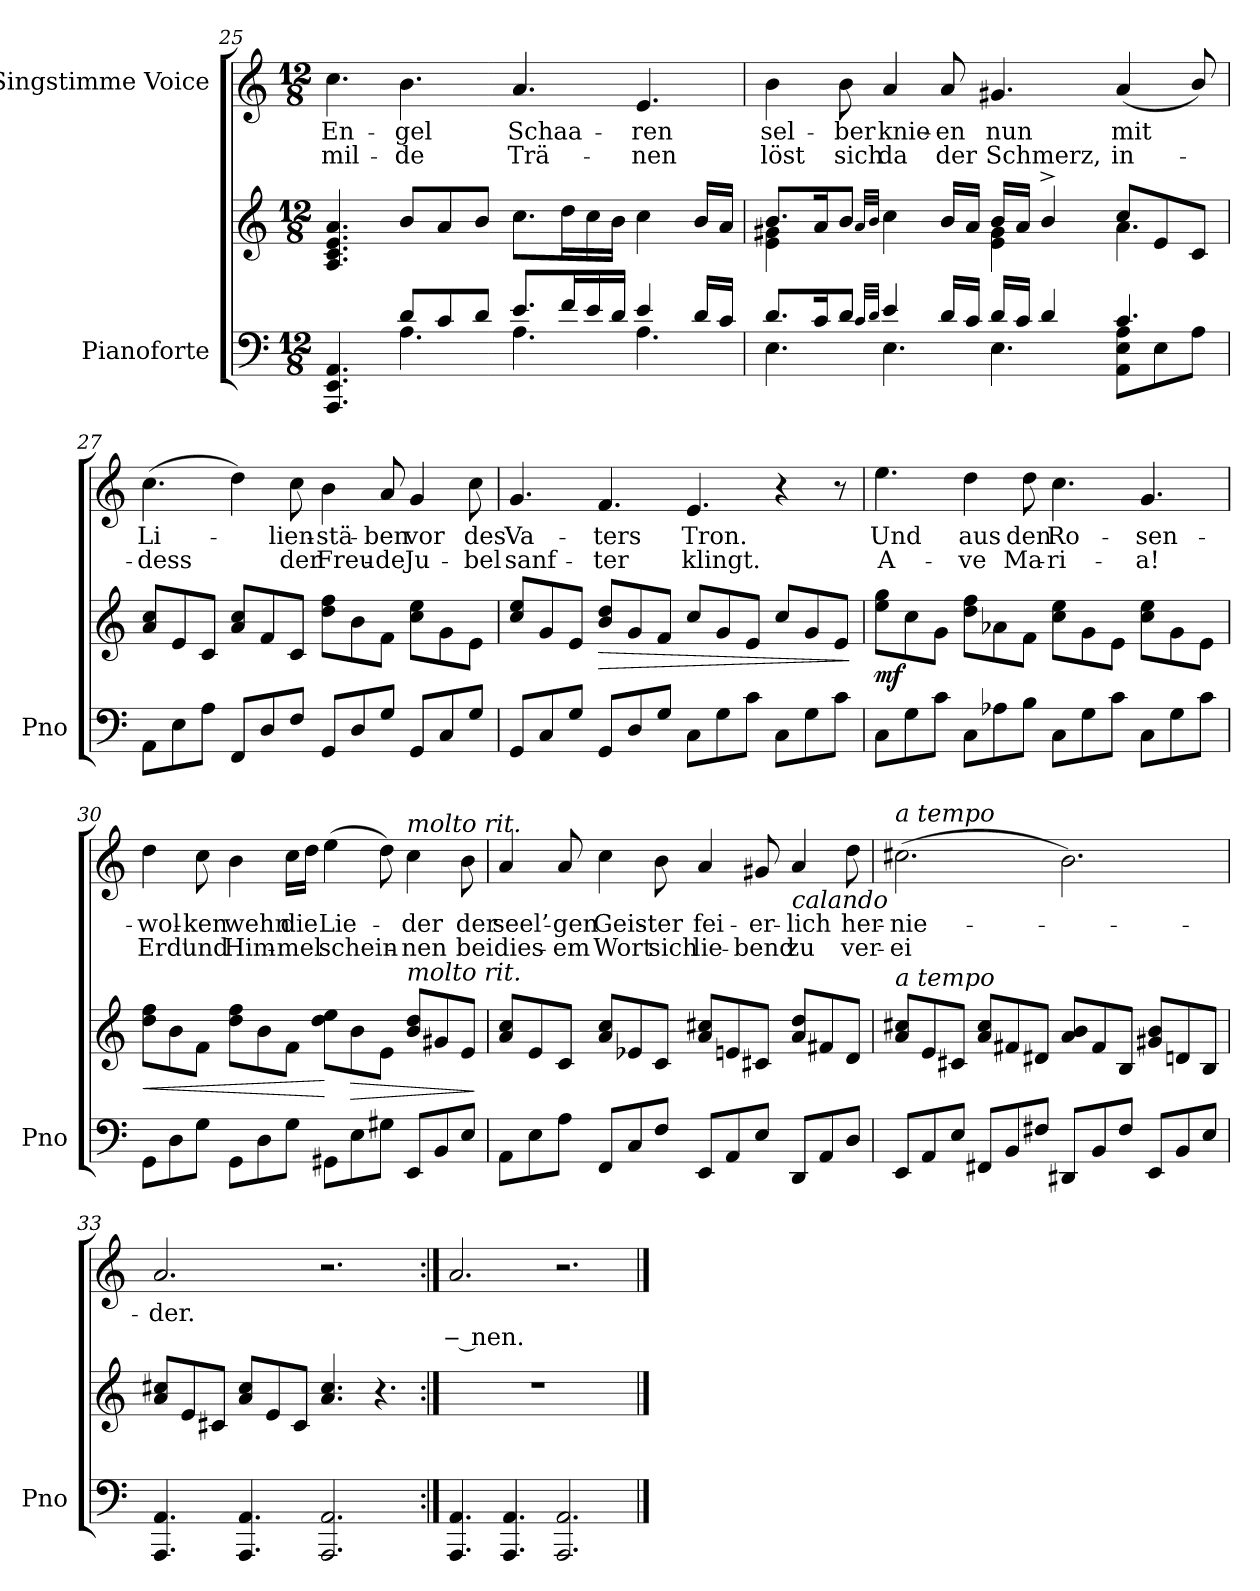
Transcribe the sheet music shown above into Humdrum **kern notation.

**kern	**kern	**dynam	**kern	**text	**text
*part2	*part2	*part2	*part1	*part1	*part1
*staff3	*staff2	*staff2/3	*staff1	*staff1	*staff1
*I"Pianoforte	*	*	*I"Singstimme Voice	*	*
*I'Pno	*	*	*	*	*
!!LO:PB:g=z
*clefF4	*clefG2	*	*clefG2	*	*
*k[]	*k[]	*	*k[]	*	*
*M12/8	*M12/8	*	*M12/8	*	*
=25	=25	=25	=25	=25	=25
*^	*	*	*	*	*
!	!	!	!	!	!LO:LY:b	!LO:LY:b
4.AAA/ 4.EE/ 4.AA/	4.ryy	4.A/ 4.c/ 4.e/ 4.a/	.	4.cc\	En-	mil-
!	!	!	!	!	!LO:LY:b	!LO:LY:b
8d/L	4.A\	8b/L	.	4.b\	-gel	-de
8c/	.	8a/	.	.	.	.
8d/J	.	8b/J	.	.	.	.
!	!	!	!	!	!LO:LY:b	!LO:LY:b
8.e/L	4.A\	8.cc\L	.	4.a/	Schaa-	Trä-
16f/L	.	16dd\L	.	.	.	.
16e/	.	16cc\	.	.	.	.
16d/JJ	.	16b\JJ	.	.	.	.
!	!	!	!	!	!LO:LY:b	!LO:LY:b
4e/	4.A\	4cc\	.	4.e/	-ren	-nen
16d/LL	.	16b/LL	.	.	.	.
16c/JJ	.	16a/JJ	.	.	.	.
=26	=26	=26	=26	=26	=26	=26
*	*	*^	*	*	*	*
!	!	!	!	!	!	!LO:LY:b	!LO:LY:b
8.d/L	4.E\	8.b/L	4e\ 4g#X\	.	4b\	sel-	löst
16c/K	.	16a/K	.	.	.	.	.
!	!	!	!	!	!	!LO:LY:b	!LO:LY:b
8d/J	.	8b/J	2ryy	.	8b\	-ber	sich
32qc/LLL	.	32qa/LLL	.	.	.	.	.
32qd/JJJ	.	32qb/JJJ	.	.	.	.	.
!	!	!	!	!	!	!LO:LY:b	!LO:LY:b
4e/	4.E\	4cc\	.	.	4a/	knie-	da
!	!	!	!	!	!	!LO:LY:b	!LO:LY:b
16d/LL	.	16b/LL	.	.	8a/	-en	der
16c/JJ	.	16a/JJ	.	.	.	.	.
!	!	!	!	!	!	!LO:LY:b	!LO:LY:b
16d/LL	4.E\	16b/LL	4e\ 4g#\	.	4.g#X/	nun	Schmerz,
16c/JJ	.	16a/JJ	.	.	.	.	.
4d/	.	4b^/	.	.	.	.	.
.	.	.	8ryy	.	.	.	.
!	!	!	!	!	!	!LO:LY:b	!LO:LY:b
4.c/	8AA\ 8E\ 8A\L	8cc/L	4.a\	.	(4a/	-mit	in-
.	8E\	8e/	.	.	.	.	.
.	8A\J	8c/J	.	.	8b/)	.	.
*	*	*v	*v	*	*	*	*
!!LO:LB:g=z
=27	=27	=27	=27	=27	=27	=27
!	!	!	!	!	!LO:LY:b	!LO:LY:b
*v	*v	*	*	*	*	*
8AA\L	8a/ 8cc/L	.	(4.cc\	Li-	-dess
8E\	8e/	.	.	.	.
8A\J	8c/J	.	.	.	.
8FF/L	8a/ 8cc/L	.	4dd\)	.	.
8D/	8f/	.	.	.	.
!	!	!	!	!LO:LY:b	!LO:LY:b
8F/J	8c/J	.	8cc\	-lien-	der
!	!	!	!	!LO:LY:b	!LO:LY:b
8GG/L	8dd\ 8ff\L	.	4b\	-stä-	Freu-
8D/	8b\	.	.	.	.
!	!	!	!	!LO:LY:b	!LO:LY:b
8G/J	8f\J	.	8a/	-ben	-de
!	!	!	!	!LO:LY:b	!LO:LY:b
8GG/L	8cc\ 8ee\L	.	4g/	vor	Ju-
8C/	8g\	.	.	.	.
!	!	!	!	!LO:LY:b	!LO:LY:b
8G/J	8e\J	.	8cc\	des	-bel
!!LO:LB:g=z
=28	=28	=28	=28	=28	=28
!	!	!	!	!LO:LY:b	!LO:LY:b
8GG/L	8cc/ 8ee/L	.	4.g/	Va-	sanf-
8C/	8g/	.	.	.	.
8G/J	8e/J	.	.	.	.
!	!	!LO:HP:b	!	!LO:LY:b	!LO:LY:b
8GG/L	8b/ 8dd/L	>	4.f/	-ters	-ter
8D/	8g/	.	.	.	.
8G/J	8f/J	.	.	.	.
!	!	!	!	!LO:LY:b	!LO:LY:b
8C\L	8cc/L	.	4.e/	Tron.	klingt.
8G\	8g/	.	.	.	.
8c\J	8e/J	.	.	.	.
8C\L	8cc/L	.	4r	.	.
8G\	8g/	.	.	.	.
8c\J	8e/J	.	8r	.	.
.	.	]	.	.	.
=29	=29	=29	=29	=29	=29
!	!	!LO:DY:b	!	!LO:LY:b	!LO:LY:b
8C\L	8ee\ 8gg\L	mf	4.ee\	Und	A-
8G\	8cc\	.	.	.	.
8c\J	8g\J	.	.	.	.
!	!	!	!	!LO:LY:b	!LO:LY:b
8C\L	8dd\ 8ff\L	.	4dd\	aus	-ve
8A-X\	8a-X\	.	.	.	.
!	!	!	!	!LO:LY:b	!LO:LY:b
8B\J	8f\J	.	8dd\	den	Ma-
!	!	!	!	!LO:LY:b	!LO:LY:b
8C\L	8cc\ 8ee\L	.	4.cc\	Ro-	-ri-
8G\	8g\	.	.	.	.
8c\J	8e\J	.	.	.	.
!	!	!	!	!LO:LY:b	!LO:LY:b
8C\L	8cc\ 8ee\L	.	4.g/	-sen-	-a!
8G\	8g\	.	.	.	.
8c\J	8e\J	.	.	.	.
!!LO:LB:g=z
=30	=30	=30	=30	=30	=30
!	!	!LO:HP:b	!	!LO:LY:b	!LO:LY:b
8GG\L	8dd\ 8ff\L	<	4dd\	wol-	Erd'
8D\	8b\	.	.	.	.
!	!	!	!	!LO:LY:b	!LO:LY:b
8G\J	8f\J	.	8cc\	-ken	und
!	!	!	!	!LO:LY:b	!LO:LY:b
8GG\L	8dd\ 8ff\L	.	4b\	wehn	Him-
8D\	8b\	.	.	.	.
!	!	!	!	!LO:LY:b	!LO:LY:b
8G\J	8f\J	.	16cc\LL	die	-mel
.	.	.	16dd\JJ	.	.
!	!	!	!	!LO:LY:b	!LO:LY:b
8GG#X\L	8dd\ 8ee\L	[	(4ee\	Lie-	schein-
!	!	!LO:HP:b	!	!	!
8E\	8b\	>	.	.	.
8G#X\J	8e\J	.	8dd\)	.	.
!	!	!	!LO:TX:a:i:t=molto rit.	!	!
!	!LO:TX:a:i:t=molto rit.	!	!	!	!
!	!	!	!	!LO:LY:b	!LO:LY:b
8EE/L	8b/ 8dd/L	.	4cc\	-der	-nen
8BB/	8g#X/	.	.	.	.
!	!	!	!	!LO:LY:b	!LO:LY:b
8E/J	8e/J	.	8b\	der	bei
.	.	]	.	.	.
!!LO:PB:g=z
=31	=31	=31	=31	=31	=31
!	!	!	!	!LO:LY:b	!LO:LY:b
8AA\L	8a/ 8cc/L	.	4a/	seel’-	dies-
8E\	8e/	.	.	.	.
!	!	!	!	!LO:LY:b	!LO:LY:b
8A\J	8c/J	.	8a/	-gen	-em
!	!	!	!	!LO:LY:b	!LO:LY:b
8FF/L	8a/ 8cc/L	.	4cc\	Geis-	Wort
8C/	8e-X/	.	.	.	.
!	!	!	!	!LO:LY:b	!LO:LY:b
8F/J	8c/J	.	8b\	-ter	sich
!	!	!	!	!LO:LY:b	!LO:LY:b
8EE/L	8a/ 8cc#X/L	.	4a/	fei-	lie-
8AA/	8en/	.	.	.	.
!	!	!	!	!LO:LY:b	!LO:LY:b
8E/J	8c#X/J	.	8g#X/	-er-	-bend
!	!	!	!LO:TX:b:i:t=calando	!	!
!	!	!	!	!LO:LY:b	!LO:LY:b
8DD/L	8a/ 8dd/L	.	4a/	-lich	zu
8AA/	8f#X/	.	.	.	.
!	!	!	!	!LO:LY:b	!LO:LY:b
8D/J	8d/J	.	8dd\	her-	ver-
=32	=32	=32	=32	=32	=32
!	!	!	!LO:TX:a:i:t=a tempo	!	!
!	!LO:TX:a:i:t=a tempo	!	!	!	!
!	!	!	!	!LO:LY:b	!LO:LY:b
8EE/L	8a/ 8cc#X/L	.	(2.cc#X\	-nie-	-ei-
8AA/	8e/	.	.	.	.
8E/J	8c#X/J	.	.	.	.
8FF#X/L	8a/ 8cc#/L	.	.	.	.
8BB/	8f#X/	.	.	.	.
8F#X/J	8d#X/J	.	.	.	.
8DD#X/L	8a/ 8b/L	.	2.b\)	.	.
8BB/	8f#/	.	.	.	.
8F#/J	8B/J	.	.	.	.
8EE/L	8g#X/ 8b/L	.	.	.	.
8BB/	8dn/	.	.	.	.
8E/J	8B/J	.	.	.	.
=33	=33	=33	=33	=33	=33
!	!	!	!	!LO:LY:b	!LO:LY:b
4.AAA/ 4.AA/	8a/ 8cc#X/L	.	2.a/	-der.	-
.	8e/	.	.	.	.
.	8c#X/J	.	.	.	.
4.AAA/ 4.AA/	8a/ 8cc#/L	.	.	.	.
.	8e/	.	.	.	.
.	8c#/J	.	.	.	.
2.AAA/ 2.AA/	4.a/ 4.cc#/	.	2.r	.	.
.	4.r	.	.	.	.
!!LO:LB:g=z
=34:|!	=34:|!	=34:|!	=34:|!	=34:|!	=34:|!
!	!	!	!	!	!LO:LY:b
4.AAA/ 4.AA/	1.r	.	2.a/	.	‒ nen.
4.AAA/ 4.AA/	.	.	.	.	.
2.AAA/ 2.AA/	.	.	2.r	.	.
==	==	==	==	==	==
*-	*-	*-	*-	*-	*-
